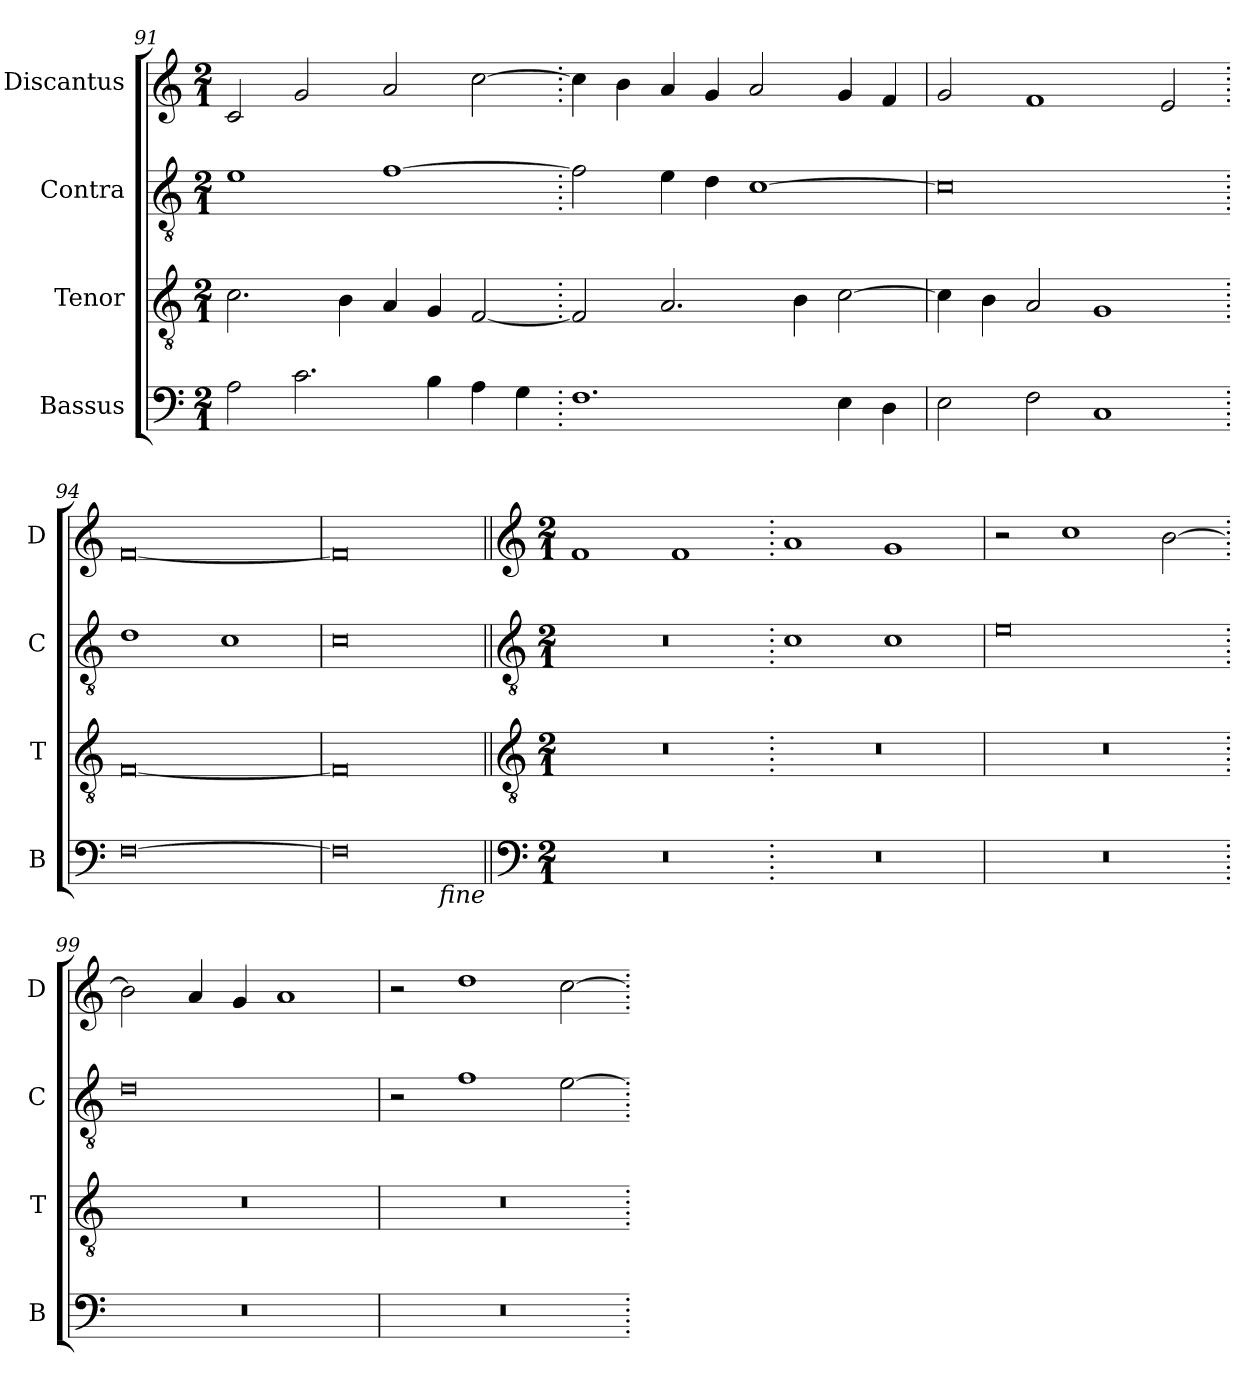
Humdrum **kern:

**kern	**kern	**kern	**kern
*part4	*part3	*part2	*part1
*staff4	*staff3	*staff2	*staff1
*I"Bassus	*I"Tenor	*I"Contra	*I"Discantus
*I'B	*I'T	*I'C	*I'D
*clefF4	*clefGv2	*clefGv2	*clefG2
*k[]	*k[]	*k[]	*k[]
*M2/1	*M2/1	*M2/1	*M2/1
=91	=91	=91	=91
2A\	2.c\	1e	2c/
2.c\	.	.	2g/
.	4B\	.	.
.	4A/	[1f	2a/
4B\	4G/	.	.
4A\	[2F/	.	[2cc\
4G\	.	.	.
=92.	=92.	=92.	=92.
1.F	2F/]	2f\]	4cc\]
.	.	.	4b\
.	2.A/	4e\	4a/
.	.	4d\	4g/
.	.	[1c	2a/
.	4B\	.	.
4E\	[2c\	.	4g/
4D\	.	.	4f/
=93	=93	=93	=93
2E\	4c\]	0c]	2g/
.	4B\	.	.
2F\	2A/	.	1f
1C	1G	.	.
.	.	.	2e/
=94.	=94.	=94.	=94.
[0F	[0F	1d	[0f
.	.	1c	.
=95	=95	=95	=95
0F]	0F]	0c	0f]
!LO:TX:b:i:rj:t=fine	!	!	!
!!LO:LB:g=z
=96||	=96||	=96||	=96||
*clefF4	*clefGv2	*clefGv2	*clefG2
*k[]	*k[]	*k[]	*k[]
*M2/1	*M2/1	*M2/1	*M2/1
0r	0r	0r	1f
.	.	.	1f
=97.	=97.	=97.	=97.
0r	0r	1c	1a
.	.	1c	1g
=98	=98	=98	=98
0r	0r	0e	2r
.	.	.	1cc
.	.	.	[2b\
=99.	=99.	=99.	=99.
0r	0r	0d	2b\]
.	.	.	4a/
.	.	.	4g/
.	.	.	1a
=100	=100	=100	=100
0r	0r	2r	2r
.	.	1f	1dd
.	.	[2e\	[2cc\
=.	=.	=.	=.
*-	*-	*-	*-
